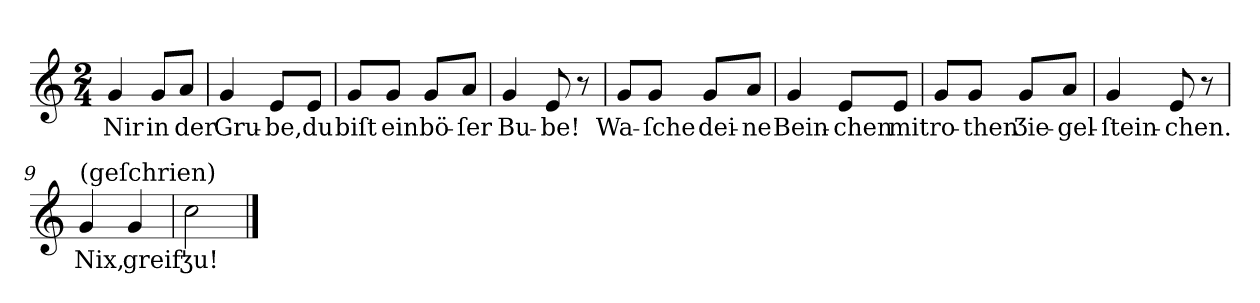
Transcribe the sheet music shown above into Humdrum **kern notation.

**kern	**text
*part1	*part1
*staff1	*staff1
*clefG2	*
*k[]	*
*C:	*
*M2/4	*
=1	=1
4g	Nir
8g/L	in
8a/J	der
=2	=2
4g	Gru-
8e/L	-be,
8e/J	du
=3	=3
8g/L	biſt
8g/J	ein
8g/L	bö-
8a/J	-ſer
=4	=4
4g	Bu-
8e	-be!
8r	.
=5	=5
8g/L	Wa-
8g/J	-ſche
8g/L	dei-
8a/J	-ne
=6	=6
4g	Bein-
8e/L	-chen
8e/J	mit
=7	=7
8g/L	ro-
8g/J	-then
8g/L	Ʒie-
8a/J	-gel-
=8	=8
4g	-ſtein-
8e	-chen.
8r	.
=9	=9
!LO:TX:a:t=(geſchrien)	!
4g	Nix,
4g	greif'
=10	=10
2cc	ʒu!
==	==
*-	*-
